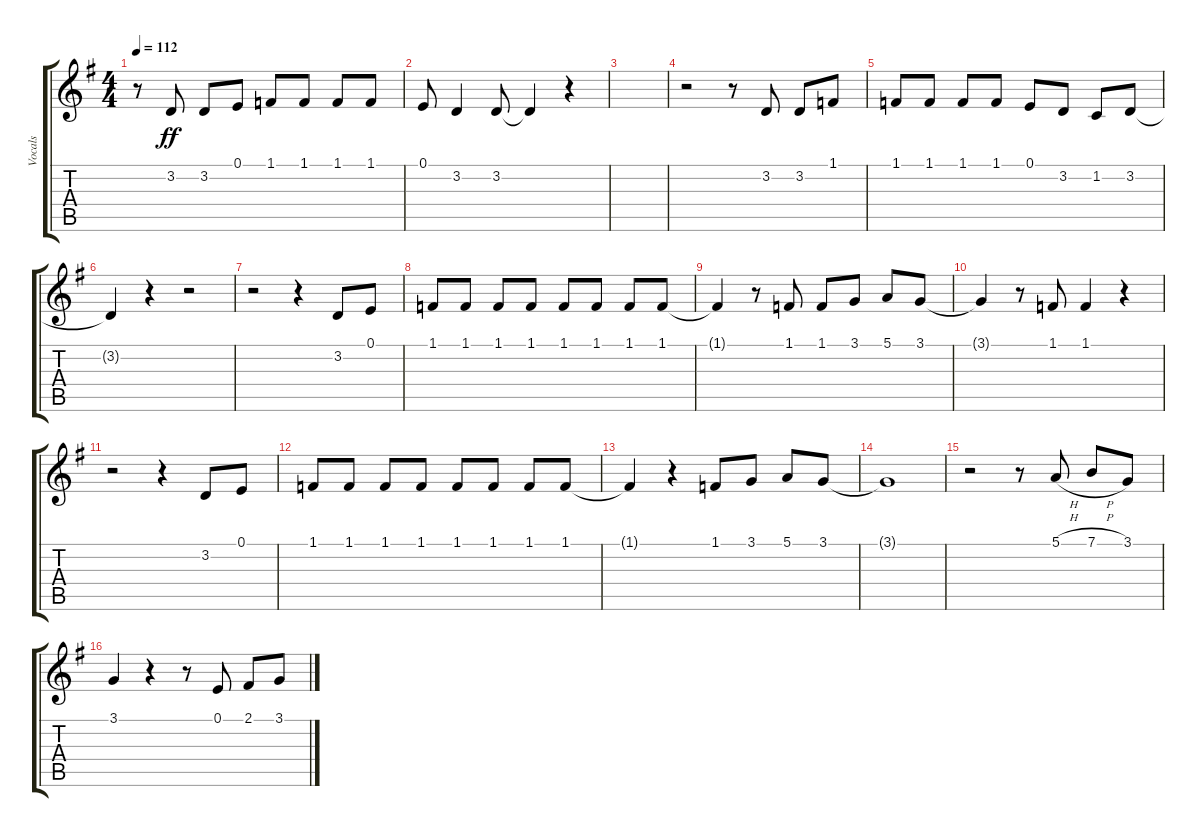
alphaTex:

\track ("Vocals" "Vocals") {instrument vibraphone}
\staff {score tabs}
\tuning (E4 B3 G3 D3 A2 E2) {hide}
\ts (4 4)
\tempo 112
\clef g2
\ks g
r.8{dy ff} 3.2.8 3.2.8 0.1.8 1.1.8 1.1.8 1.1.8 1.1.8 |
0.1.8 3.2.4 3.2.8 3.2{t}.4 r.4 |
|
r.2 r.8 3.2.8 3.2.8 1.1.8 |
1.1.8 1.1.8 1.1.8 1.1.8 0.1.8 3.2.8 1.2.8 3.2.8 |
3.2{t}.4 r.4 r.2 |
r.2 r.4 3.2.8 0.1.8 |
1.1.8 1.1.8 1.1.8 1.1.8 1.1.8 1.1.8 1.1.8 1.1.8 |
1.1{t}.4 r.8 1.1.8 1.1.8 3.1.8 5.1.8 3.1.8 |
3.1{t}.4 r.8 1.1.8 1.1.4 r.4 |
r.2 r.4 3.2.8 0.1.8 |
1.1.8 1.1.8 1.1.8 1.1.8 1.1.8 1.1.8 1.1.8 1.1.8 |
1.1{t}.4 r.4 1.1.8 3.1.8 5.1.8 3.1.8 |
3.1{t}.1 |
r.2 r.8 5.1{h}.8 7.1{h}.8 3.1.8 |
3.1.4 r.4 r.8 0.1.8 2.1.8 3.1.8
